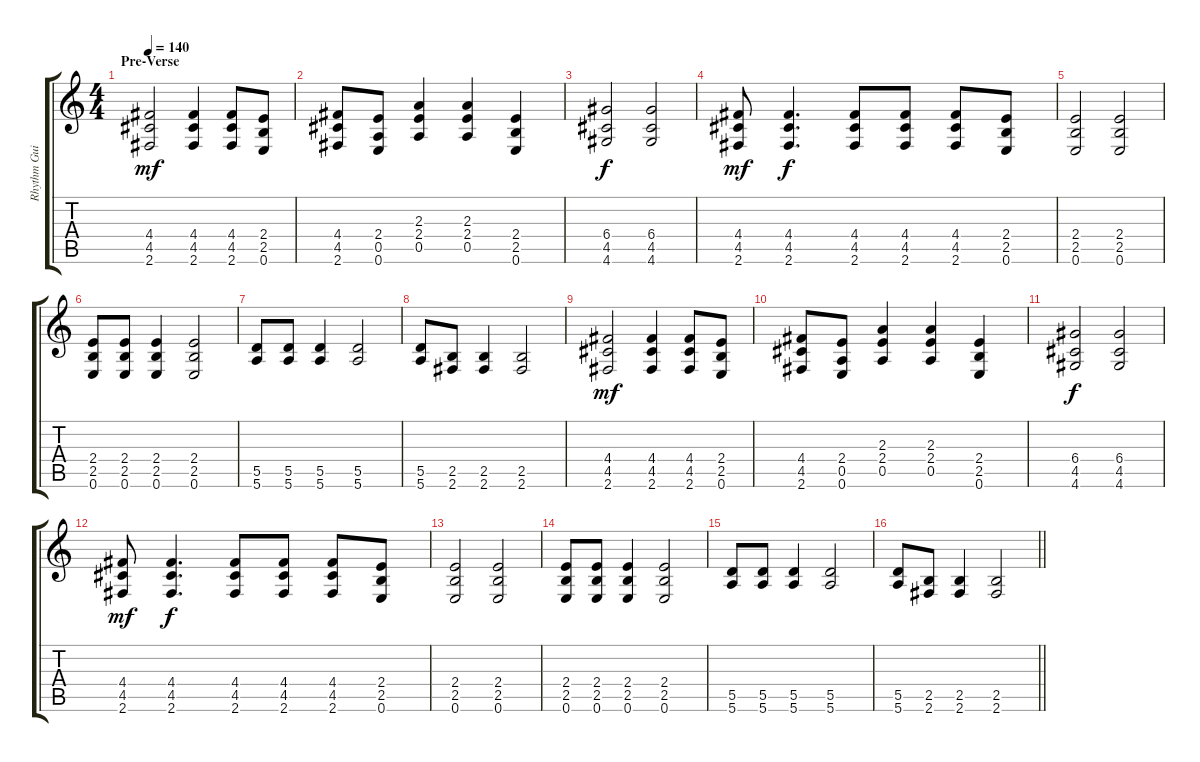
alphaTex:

\track ("Rhythm Guitar" "Rhythm Gui") {instrument distortionguitar}
\staff {score tabs}
\tuning (E4 B3 G3 D3 A2 E2) {hide}
\ts (4 4)
\section ("" "Pre-Verse")
\tempo 140
\clef g2
\ks c
(4.4 4.5 2.6).2{dy mf} (4.4 4.5 2.6).4 (4.4 4.5 2.6).8 (2.4 2.5 0.6).8 |
(4.4 4.5 2.6).8 (2.4 0.5 0.6).8 (2.3 2.4 0.5).4 (2.3 2.4 0.5).4 (2.4 2.5 0.6).4 |
(6.4 4.5 4.6).2{dy f} (6.4 4.5 4.6).2 |
(4.4 4.5 2.6).8{dy mf} (4.4 4.5 2.6).4{d dy f} (4.4 4.5 2.6).8 (4.4 4.5 2.6).8 (4.4 4.5 2.6).8 (2.4 2.5 0.6).8 |
(2.4 2.5 0.6).2 (2.4 2.5 0.6).2 |
(2.4 2.5 0.6).8 (2.4 2.5 0.6).8 (2.4 2.5 0.6).4 (2.4 2.5 0.6).2 |
(5.5 5.6).8 (5.5 5.6).8 (5.5 5.6).4 (5.5 5.6).2 |
(5.5 5.6).8 (2.5 2.6).8 (2.5 2.6).4 (2.5 2.6).2 |
(4.4 4.5 2.6).2{dy mf} (4.4 4.5 2.6).4 (4.4 4.5 2.6).8 (2.4 2.5 0.6).8 |
(4.4 4.5 2.6).8 (2.4 0.5 0.6).8 (2.3 2.4 0.5).4 (2.3 2.4 0.5).4 (2.4 2.5 0.6).4 |
(6.4 4.5 4.6).2{dy f} (6.4 4.5 4.6).2 |
(4.4 4.5 2.6).8{dy mf} (4.4 4.5 2.6).4{d dy f} (4.4 4.5 2.6).8 (4.4 4.5 2.6).8 (4.4 4.5 2.6).8 (2.4 2.5 0.6).8 |
(2.4 2.5 0.6).2 (2.4 2.5 0.6).2 |
(2.4 2.5 0.6).8 (2.4 2.5 0.6).8 (2.4 2.5 0.6).4 (2.4 2.5 0.6).2 |
(5.5 5.6).8 (5.5 5.6).8 (5.5 5.6).4 (5.5 5.6).2 |
\barLineRight lightlight
(5.5 5.6).8 (2.5 2.6).8 (2.5 2.6).4 (2.5 2.6).2
